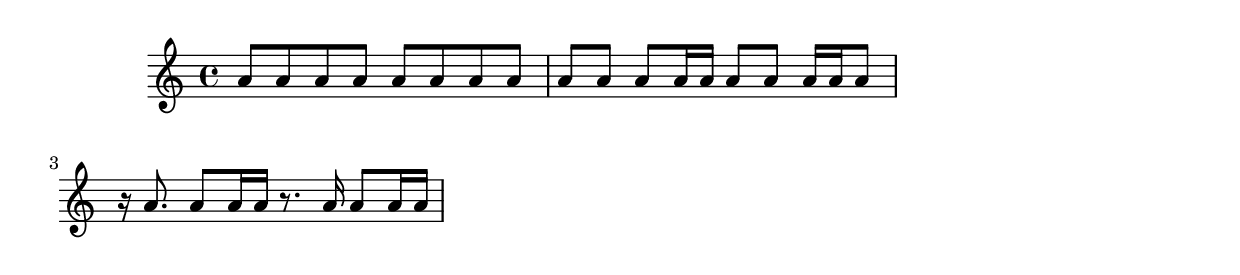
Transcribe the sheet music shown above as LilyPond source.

\version "2.16.0"
\header {

  texidoc = "In 4/4 time, the first and second and third and fourth
beats should be beamed together if only eighth notes are involved.
If any shorter notes are included, each beat should be beamed separately."

}
\layout { ragged-right = ##t }

\relative c'' {
  \repeat unfold 8 { a8} |
  a8 a a a16 a a8 a  a16 a a8 |
  r16 a8. a8 a16 a r8. a16 a8 a16 a |
}
